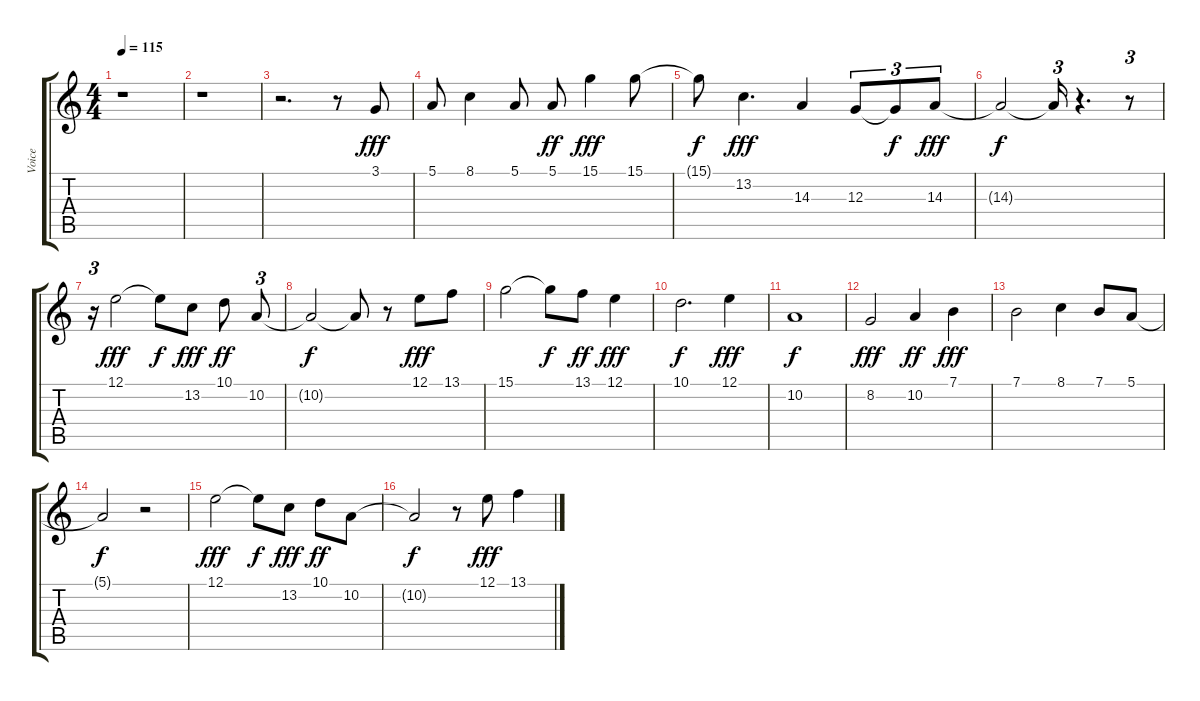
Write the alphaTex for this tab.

\track ("Voice" "Voice") {instrument stringensemble1}
\staff {score tabs}
\tuning (E4 B3 G3 D3 A2 E2) {hide}
\ts (4 4)
\tempo 115
\clef g2
\ks c
r.1{dy f} |
r.1 |
r.2{d} r.8 3.1.8{dy fff} |
5.1.8 8.1.4 5.1.8 5.1.8{dy ff} 15.1.4{dy fff} 15.1.8 |
15.1{t}.8{dy f} 13.2.4{d dy fff} 14.3.4 12.3.8{tu (3 2)} 12.3{t}.8{tu (3 2) dy f} 14.3.8{tu (3 2) dy fff} |
14.3{t}.2{dy f} 14.3{t}.16{tu (3 2)} r.4{d} r.8{tu (3 2)} |
r.16{tu (3 2)} 12.1.2{dy fff} 12.1{t}.8{dy f} 13.2.8{dy fff} 10.1.8{dy ff} 10.2.8{tu (3 2)} |
10.2{t}.2{dy f} 10.2{t}.8 r.8 12.1.8{dy fff} 13.1.8 |
15.1.2 15.1{t}.8{dy f} 13.1.8{dy ff} 12.1.4{dy fff} |
10.1.2{d dy f} 12.1.4{dy fff} |
10.2.1{dy f} |
8.2.2{dy fff} 10.2.4{dy ff} 7.1.4{dy fff} |
7.1.2 8.1.4 7.1.8 5.1.8 |
5.1{t}.2{dy f} r.2 |
12.1.2{dy fff} 12.1{t}.8{dy f} 13.2.8{dy fff} 10.1.8{dy ff} 10.2.8 |
10.2{t}.2{dy f} r.8 12.1.8{dy fff} 13.1.4
